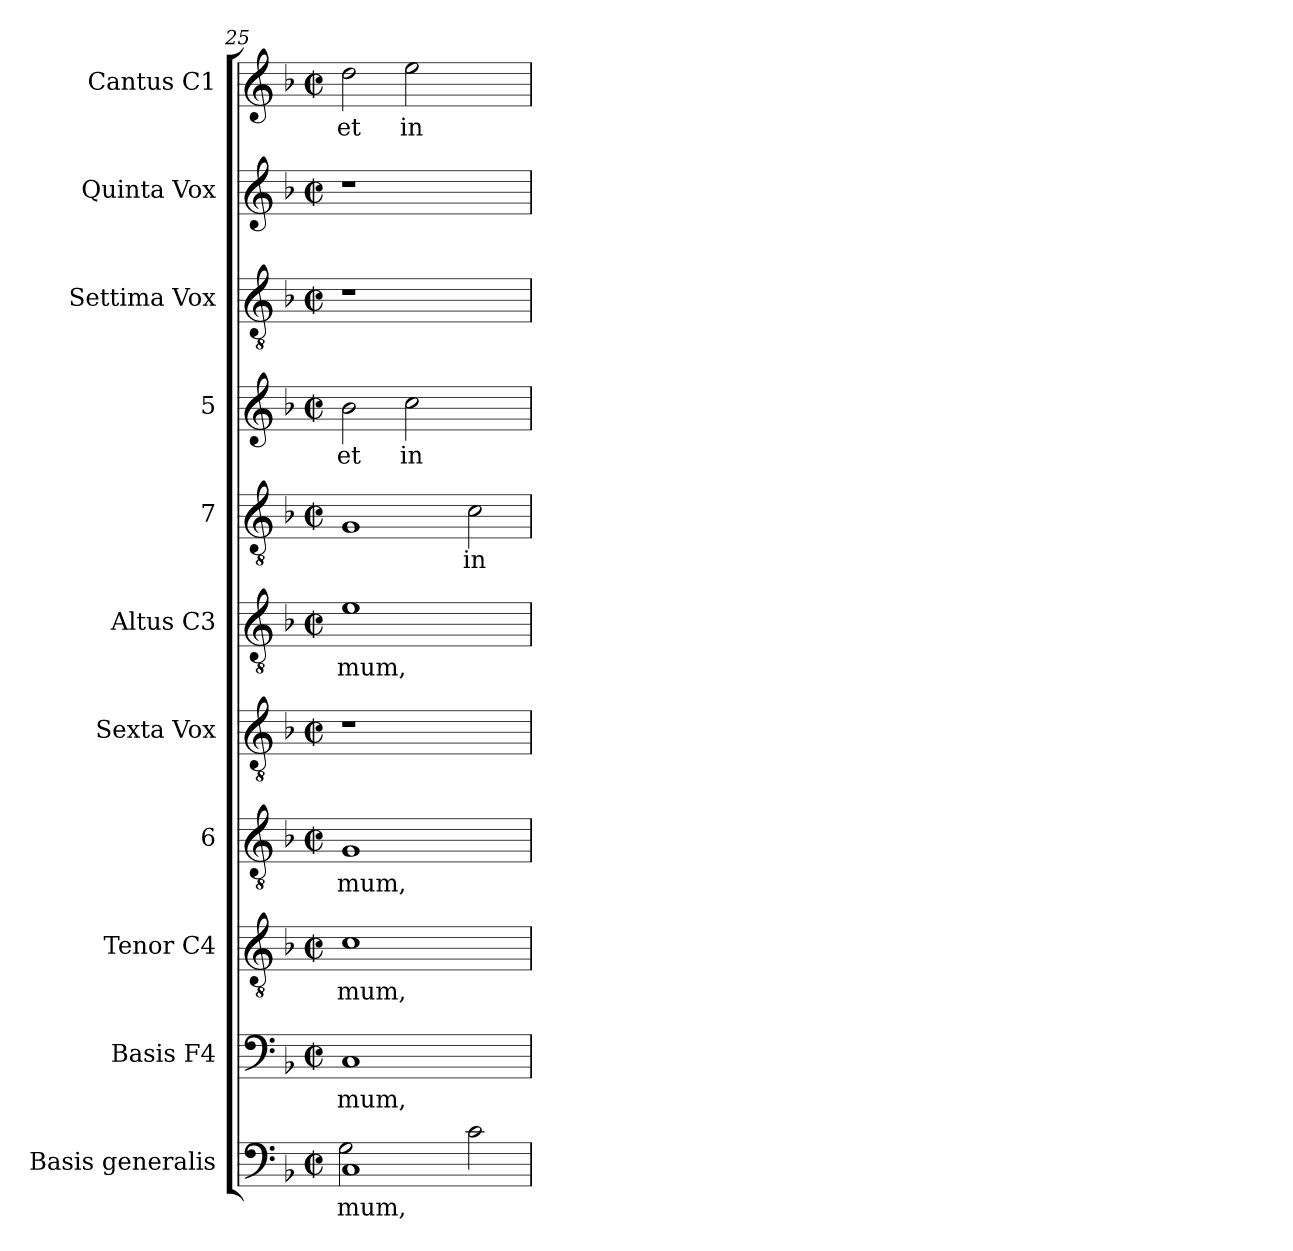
**kern	**text	**kern	**text	**kern	**text	**kern	**text	**kern	**kern	**text	**kern	**text	**kern	**text	**kern	**kern	**kern	**text
*part11	*part11	*part10	*part10	*part9	*part9	*part8	*part8	*part7	*part6	*part6	*part5	*part5	*part4	*part4	*part3	*part2	*part1	*part1
*staff11	*staff11	*staff10	*staff10	*staff9	*staff9	*staff8	*staff8	*staff7	*staff6	*staff6	*staff5	*staff5	*staff4	*staff4	*staff3	*staff2	*staff1	*staff1
*I"Basis  generalis	*	*I"Basis  F4	*	*I"Tenor  C4	*	*I"6	*	*I"Sexta  Vox	*I"Altus  C3	*	*I"7	*	*I"5	*	*I"Settima  Vox	*I"Quinta  Vox	*I"Cantus  C1	*
*	*	*I'B	*	*I'T	*	*	*	*	*I'A	*	*	*	*	*	*	*	*I'C	*
*clefF4	*	*clefF4	*	*clefGv2	*	*clefGv2	*	*clefGv2	*clefGv2	*	*clefGv2	*	*clefG2	*	*clefGv2	*clefG2	*clefG2	*
*k[b-]	*	*k[b-]	*	*k[b-]	*	*k[b-]	*	*k[b-]	*k[b-]	*	*k[b-]	*	*k[b-]	*	*k[b-]	*k[b-]	*k[b-]	*
*F:	*	*F:	*	*F:	*	*F:	*	*F:	*F:	*	*F:	*	*F:	*	*F:	*F:	*F:	*
*M2/2	*	*M2/2	*	*M2/2	*	*M2/2	*	*M2/2	*M2/2	*	*M2/2	*	*M2/2	*	*M2/2	*M2/2	*M2/2	*
*met(c|)	*	*met(c|)	*	*met(c|)	*	*met(c|)	*	*met(c|)	*met(c|)	*	*met(c|)	*	*met(c|)	*	*met(c|)	*met(c|)	*met(c|)	*
=25	=25	=25	=25	=25	=25	=25	=25	=25	=25	=25	=25	=25	=25	=25	=25	=25	=25	=25
*^	*	*	*	*	*	*	*	*	*	*	*	*	*	*	*	*	*	*
!	!	!LO:LY:a:cj	!	!LO:LY:b:cj	!	!LO:LY:b:cj	!	!LO:LY:b:cj	!	!	!LO:LY:b:cj	!	!	!	!LO:LY:b:cj	!	!	!	!LO:LY:b:cj
1C	2G\	-mum,	1C	-mum,	1c	-mum,	1G	-mum,	1r	1e	-mum,	1G	.	2b-\	et	1r	1r	2dd\	et
!	!	!	!	!	!	!	!	!	!	!	!	!	!	!	!LO:LY:b:cj	!	!	!	!LO:LY:b:cj
.	1ryy	.	.	.	.	.	.	.	.	.	.	.	.	2cc\	in-	.	.	2ee\	in-
!	!	!LO:LY:a:cj	!	!	!	!	!	!	!	!	!	!	!LO:LY:b:cj	!	!	!	!	!	!
2c\	.	.	2ryy	.	2ryy	.	2ryy	.	2ryy	2ryy	.	2c\	in-	2ryy	.	2ryy	2ryy	2ryy	.
*v	*v	*	*	*	*	*	*	*	*	*	*	*	*	*	*	*	*	*	*
=	=	=	=	=	=	=	=	=	=	=	=	=	=	=	=	=	=	=
*-	*-	*-	*-	*-	*-	*-	*-	*-	*-	*-	*-	*-	*-	*-	*-	*-	*-	*-
